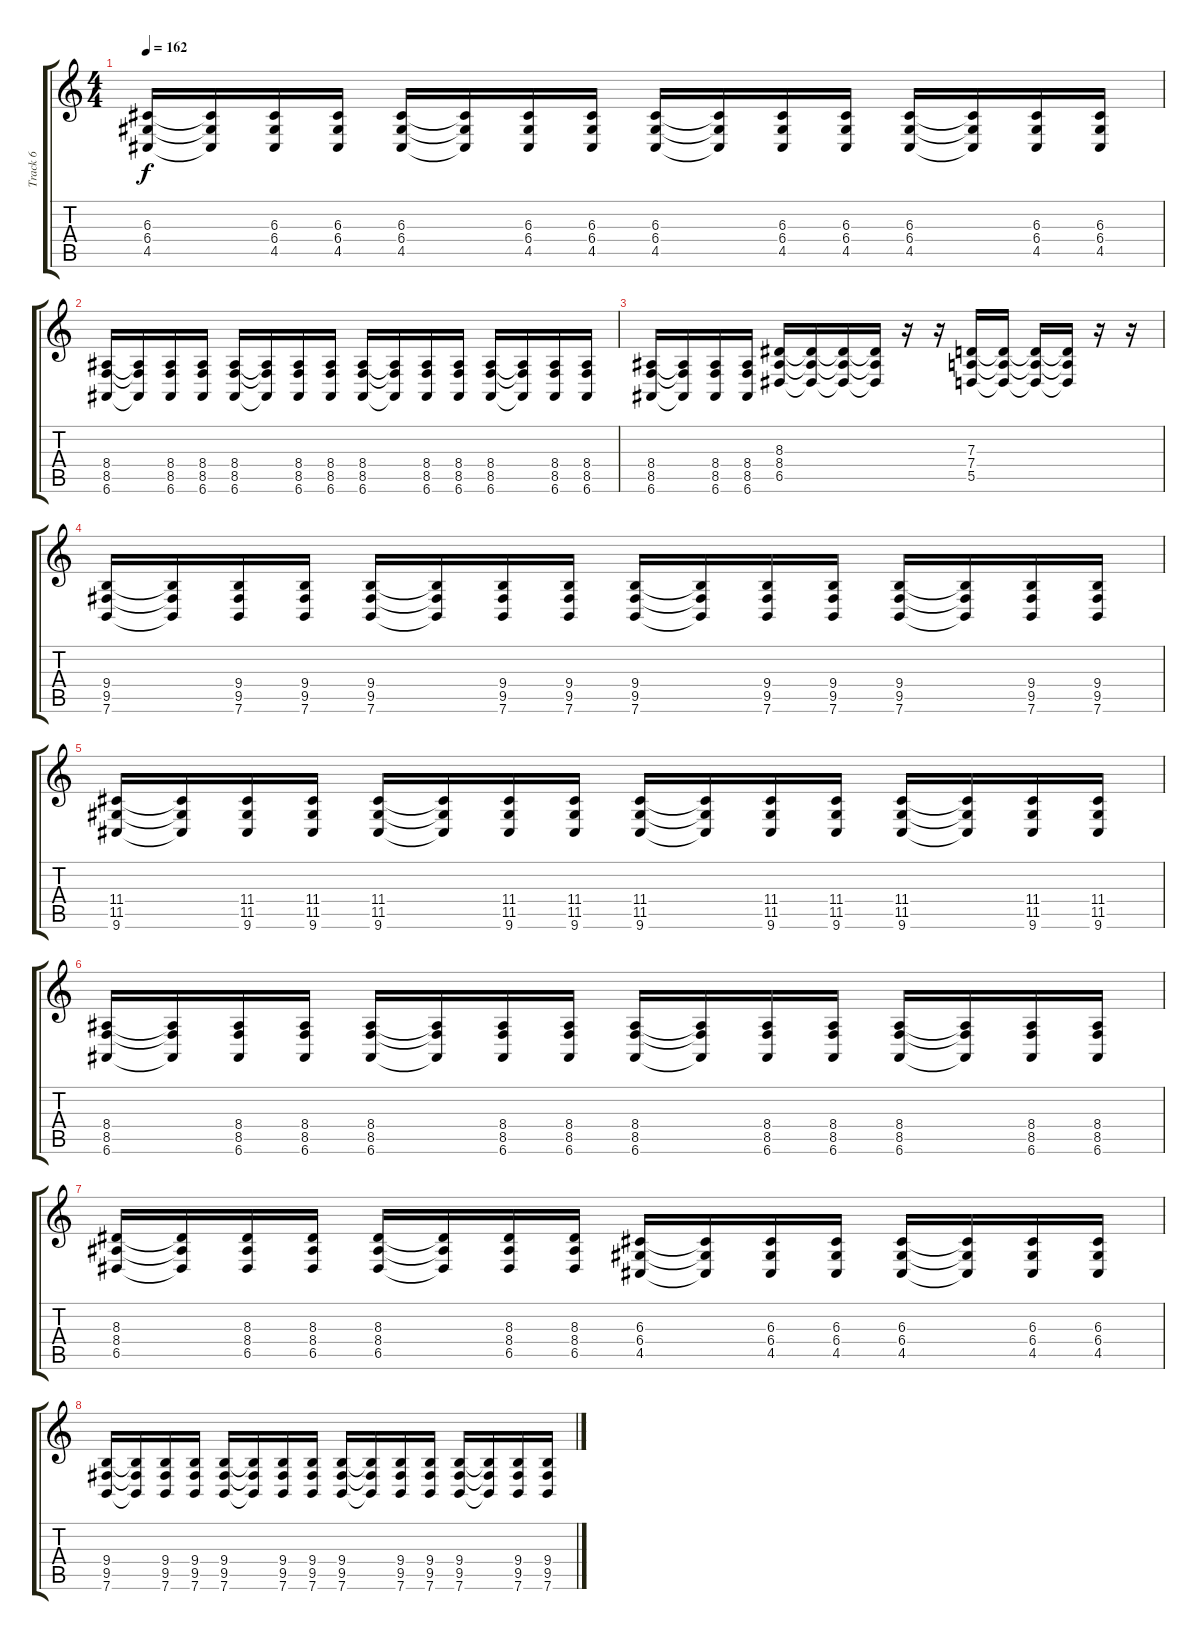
\track ("Track 6" "Track 6") {instrument lead5charang}
\staff {score tabs}
\tuning (E4 B3 G3 D3 A2 E2) {hide}
\ts (4 4)
\tempo 162
\clef g2
\ks c
(6.3 6.4 4.5).16{dy f} (6.3{t} 6.4{t} 4.5{t}).16 (6.3 6.4 4.5).16 (6.3 6.4 4.5).16 (6.3 6.4 4.5).16 (6.3{t} 6.4{t} 4.5{t}).16 (6.3 6.4 4.5).16 (6.3 6.4 4.5).16 (6.3 6.4 4.5).16 (6.3{t} 6.4{t} 4.5{t}).16 (6.3 6.4 4.5).16 (6.3 6.4 4.5).16 (6.3 6.4 4.5).16 (6.3{t} 6.4{t} 4.5{t}).16 (6.3 6.4 4.5).16 (6.3 6.4 4.5).16 |
(8.4 8.5 6.6).16 (8.4{t} 8.5{t} 6.6{t}).16 (8.4 8.5 6.6).16 (8.4 8.5 6.6).16 (8.4 8.5 6.6).16 (8.4{t} 8.5{t} 6.6{t}).16 (8.4 8.5 6.6).16 (8.4 8.5 6.6).16 (8.4 8.5 6.6).16 (8.4{t} 8.5{t} 6.6{t}).16 (8.4 8.5 6.6).16 (8.4 8.5 6.6).16 (8.4 8.5 6.6).16 (8.4{t} 8.5{t} 6.6{t}).16 (8.4 8.5 6.6).16 (8.4 8.5 6.6).16 |
(8.4 8.5 6.6).16 (8.4{t} 8.5{t} 6.6{t}).16 (8.4 8.5 6.6).16 (8.4 8.5 6.6).16 (8.3 8.4 6.5).16 (8.3{t} 8.4{t} 6.5{t}).16 (8.3{t} 8.4{t} 6.5{t}).16 (8.3{t} 8.4{t} 6.5{t}).16 r.16 r.16 (7.3 7.4 5.5).16 (7.3{t} 7.4{t} 5.5{t}).16 (7.3{t} 7.4{t} 5.5{t}).16 (7.3{t} 7.4{t} 5.5{t}).16 r.16 r.16 |
(9.4 9.5 7.6).16 (9.4{t} 9.5{t} 7.6{t}).16 (9.4 9.5 7.6).16 (9.4 9.5 7.6).16 (9.4 9.5 7.6).16 (9.4{t} 9.5{t} 7.6{t}).16 (9.4 9.5 7.6).16 (9.4 9.5 7.6).16 (9.4 9.5 7.6).16 (9.4{t} 9.5{t} 7.6{t}).16 (9.4 9.5 7.6).16 (9.4 9.5 7.6).16 (9.4 9.5 7.6).16 (9.4{t} 9.5{t} 7.6{t}).16 (9.4 9.5 7.6).16 (9.4 9.5 7.6).16 |
(11.4 11.5 9.6).16 (11.4{t} 11.5{t} 9.6{t}).16 (11.4 11.5 9.6).16 (11.4 11.5 9.6).16 (11.4 11.5 9.6).16 (11.4{t} 11.5{t} 9.6{t}).16 (11.4 11.5 9.6).16 (11.4 11.5 9.6).16 (11.4 11.5 9.6).16 (11.4{t} 11.5{t} 9.6{t}).16 (11.4 11.5 9.6).16 (11.4 11.5 9.6).16 (11.4 11.5 9.6).16 (11.4{t} 11.5{t} 9.6{t}).16 (11.4 11.5 9.6).16 (11.4 11.5 9.6).16 |
(8.4 8.5 6.6).16 (8.4{t} 8.5{t} 6.6{t}).16 (8.4 8.5 6.6).16 (8.4 8.5 6.6).16 (8.4 8.5 6.6).16 (8.4{t} 8.5{t} 6.6{t}).16 (8.4 8.5 6.6).16 (8.4 8.5 6.6).16 (8.4 8.5 6.6).16 (8.4{t} 8.5{t} 6.6{t}).16 (8.4 8.5 6.6).16 (8.4 8.5 6.6).16 (8.4 8.5 6.6).16 (8.4{t} 8.5{t} 6.6{t}).16 (8.4 8.5 6.6).16 (8.4 8.5 6.6).16 |
(8.3 8.4 6.5).16 (8.3{t} 8.4{t} 6.5{t}).16 (8.3 8.4 6.5).16 (8.3 8.4 6.5).16 (8.3 8.4 6.5).16 (8.3{t} 8.4{t} 6.5{t}).16 (8.3 8.4 6.5).16 (8.3 8.4 6.5).16 (6.3 6.4 4.5).16 (6.3{t} 6.4{t} 4.5{t}).16 (6.3 6.4 4.5).16 (6.3 6.4 4.5).16 (6.3 6.4 4.5).16 (6.3{t} 6.4{t} 4.5{t}).16 (6.3 6.4 4.5).16 (6.3 6.4 4.5).16 |
(9.4 9.5 7.6).16 (9.4{t} 9.5{t} 7.6{t}).16 (9.4 9.5 7.6).16 (9.4 9.5 7.6).16 (9.4 9.5 7.6).16 (9.4{t} 9.5{t} 7.6{t}).16 (9.4 9.5 7.6).16 (9.4 9.5 7.6).16 (9.4 9.5 7.6).16 (9.4{t} 9.5{t} 7.6{t}).16 (9.4 9.5 7.6).16 (9.4 9.5 7.6).16 (9.4 9.5 7.6).16 (9.4{t} 9.5{t} 7.6{t}).16 (9.4 9.5 7.6).16 (9.4 9.5 7.6).16
